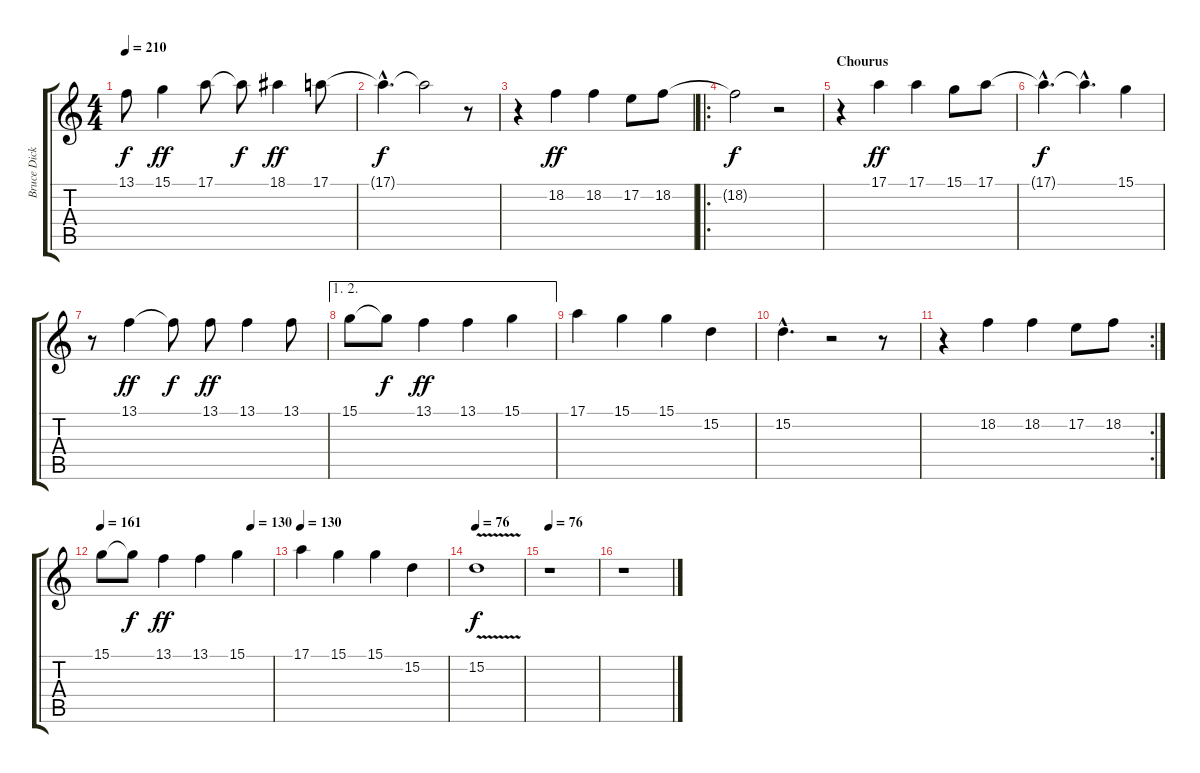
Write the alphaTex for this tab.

\track ("Bruce Dickinson" "Bruce Dick") {instrument violin}
\staff {score tabs}
\tuning (E4 B3 G3 D3 A2 E2) {hide}
\ts (4 4)
\tempo 210
\clef g2
\ks c
13.1{t}.8{dy f} 15.1.4{dy ff} 17.1.8 17.1{t}.8{dy f} 18.1.4{dy ff} 17.1.8 |
17.1{hac t}.4{d dy f} 17.1{t}.2 r.8 |
r.4 18.2.4{dy ff} 18.2.4 17.2.8 18.2.8 |
\ro
18.2{t}.2{dy f} r.2 |
\section ("" "Chourus")
r.4 17.1.4{dy ff} 17.1.4 15.1.8 17.1.8 |
17.1{hac t}.4{d dy f} 17.1{hac t}.4{d} 15.1.4 |
r.8 13.1.4{dy ff} 13.1{t}.8{dy f} 13.1.8{dy ff} 13.1.4 13.1.8 |
\ae (1 2)
15.1.8 15.1{t}.8{dy f} 13.1.4{dy ff} 13.1.4 15.1.4 |
17.1.4 15.1.4 15.1.4 15.2.4 |
15.2{hac}.4{d} r.2 r.8 |
\rc 2
r.4 18.2.4 18.2.4 17.2.8 18.2.8 |
\tempo 161
\tempo (130 0.875)
15.1.8 15.1{t}.8{dy f} 13.1.4{dy ff} 13.1.4 15.1.4 |
\tempo 130
17.1.4 15.1.4 15.1.4 15.2.4 |
\tempo 76
15.2{v}.1{dy f} |
\tempo 76
r.1 |
r.1
